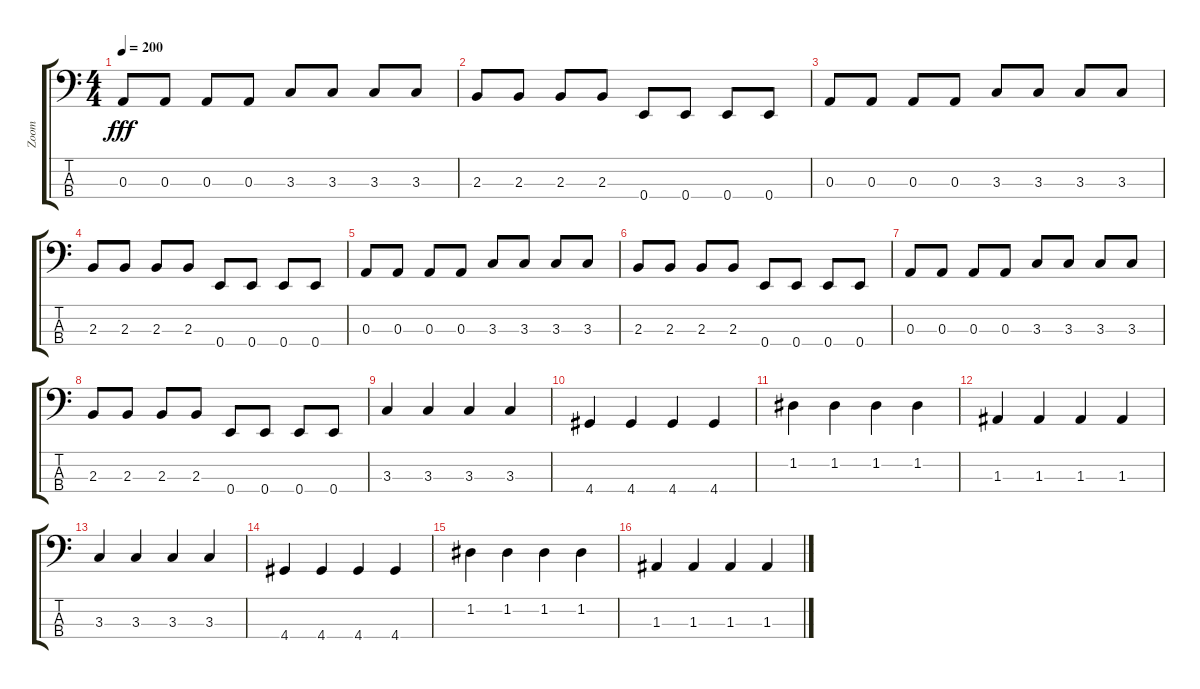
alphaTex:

\track ("Zoom" "Zoom") {instrument electricbassfinger}
\staff {score tabs}
\tuning (G2 D2 A1 E1) {hide}
\ts (4 4)
\tempo 200
\clef f4
\ks c
0.3.8{dy fff} 0.3.8 0.3.8 0.3.8 3.3.8 3.3.8 3.3.8 3.3.8 |
2.3.8 2.3.8 2.3.8 2.3.8 0.4.8 0.4.8 0.4.8 0.4.8 |
0.3.8 0.3.8 0.3.8 0.3.8 3.3.8 3.3.8 3.3.8 3.3.8 |
2.3.8 2.3.8 2.3.8 2.3.8 0.4.8 0.4.8 0.4.8 0.4.8 |
0.3.8 0.3.8 0.3.8 0.3.8 3.3.8 3.3.8 3.3.8 3.3.8 |
2.3.8 2.3.8 2.3.8 2.3.8 0.4.8 0.4.8 0.4.8 0.4.8 |
0.3.8 0.3.8 0.3.8 0.3.8 3.3.8 3.3.8 3.3.8 3.3.8 |
2.3.8 2.3.8 2.3.8 2.3.8 0.4.8 0.4.8 0.4.8 0.4.8 |
3.3.4 3.3.4 3.3.4 3.3.4 |
4.4.4 4.4.4 4.4.4 4.4.4 |
1.2.4 1.2.4 1.2.4 1.2.4 |
1.3.4 1.3.4 1.3.4 1.3.4 |
3.3.4 3.3.4 3.3.4 3.3.4 |
4.4.4 4.4.4 4.4.4 4.4.4 |
1.2.4 1.2.4 1.2.4 1.2.4 |
1.3.4 1.3.4 1.3.4 1.3.4
